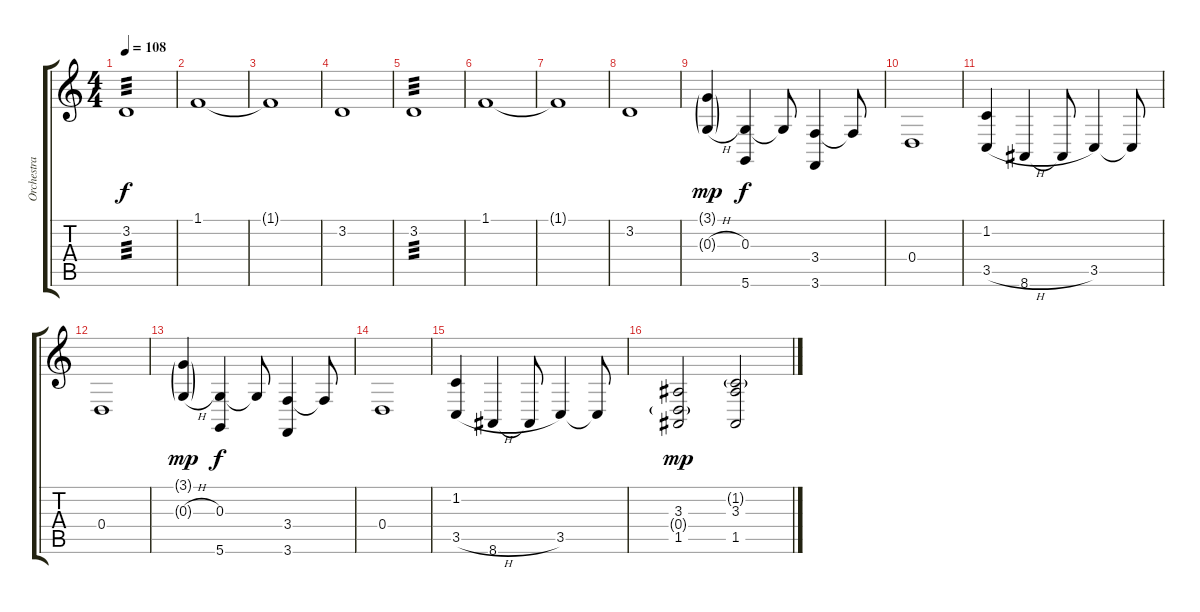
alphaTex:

\track ("Orchestra" "Orchestra") {instrument tremolostrings}
\staff {score tabs}
\tuning (E4 B3 G3 D3 A2 D2) {hide}
\ts (4 4)
\tempo 108
\clef g2
\ks c
3.2.1{tp 3 dy f} |
1.1.1 |
1.1{t}.1 |
3.2.1 |
3.2.1{tp 3} |
1.1.1 |
1.1{t}.1 |
3.2.1 |
(3.1{g} 0.3{h g}).4{dy mp volume 3 instrument tangoaccordion} (0.3 5.6).4{dy f volume 7} 0.3{t}.8 (3.4 3.6).4 3.4{t}.8 |
0.4.1{instrument tangoaccordion} |
(1.2 3.5{h}).4{volume 5 instrument tangoaccordion} 8.6.4{volume 7} 8.6{t}.8 3.5.4 3.5{t}.8 |
0.4.1{instrument tangoaccordion} |
(3.1{g} 0.3{h g}).4{dy mp volume 3 instrument tangoaccordion} (0.3 5.6).4{dy f volume 7} 0.3{t}.8 (3.4 3.6).4 3.4{t}.8 |
0.4.1{instrument tangoaccordion} |
(1.2 3.5{h}).4{volume 6 instrument tangoaccordion} 8.6.4{volume 7} 8.6{t}.8 3.5.4 3.5{t}.8 |
(3.3 0.4{g} 1.5).2{dy mp volume 4 instrument stringensemble2} (1.2{g} 3.3 1.5).2{volume 8}
